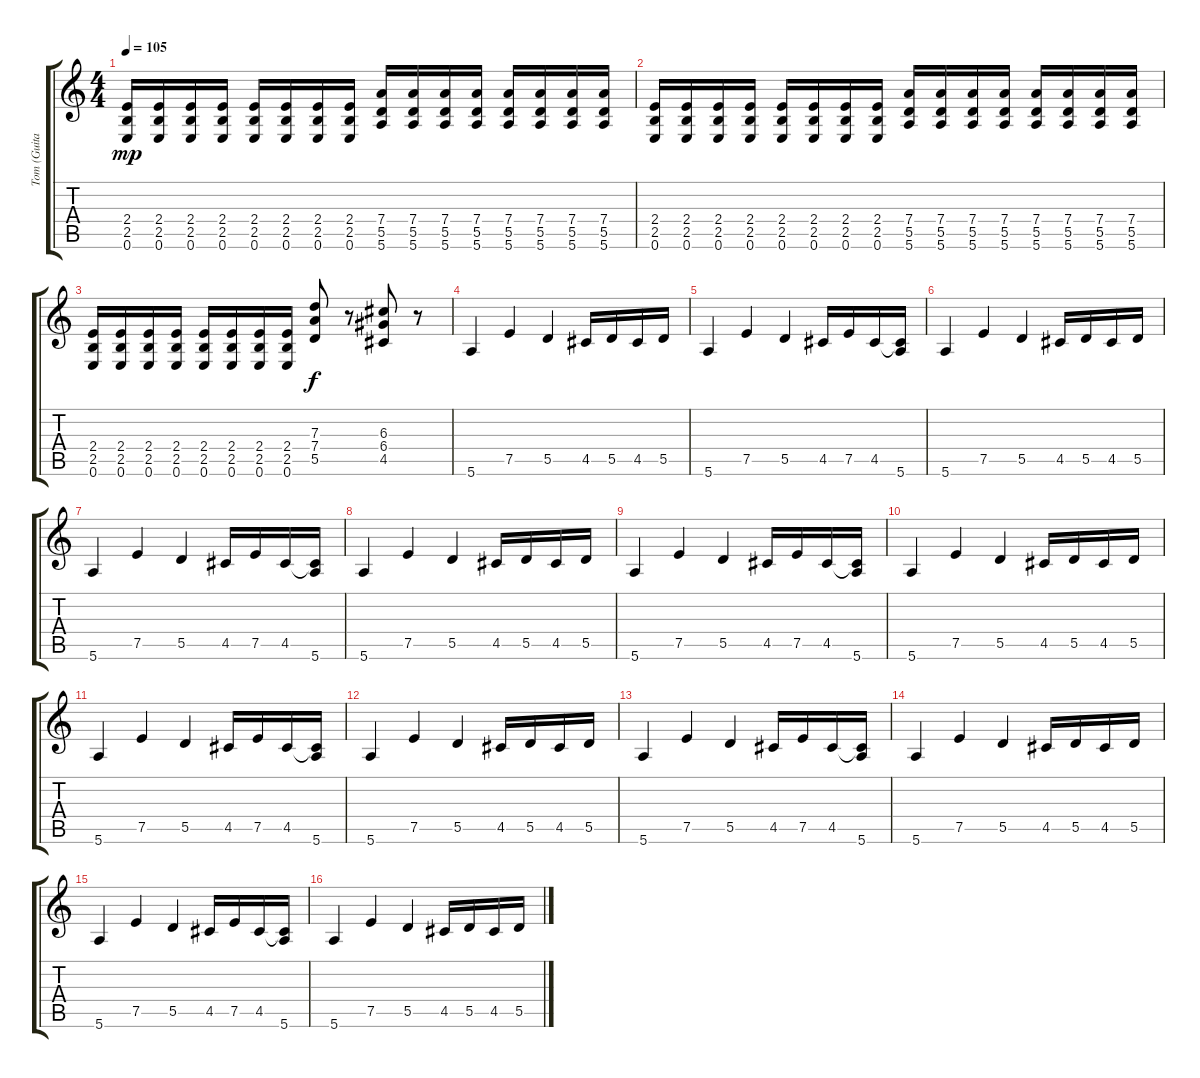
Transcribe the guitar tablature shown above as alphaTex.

\track ("Tom (Guitar)" "Tom (Guita") {instrument distortionguitar}
\staff {score tabs}
\tuning (E4 B3 G3 D3 A2 E2) {hide}
\ts (4 4)
\tempo 105
\clef g2
\ks c
(2.4 2.5 0.6).16{dy mp} (2.4 2.5 0.6).16 (2.4 2.5 0.6).16 (2.4 2.5 0.6).16 (2.4 2.5 0.6).16 (2.4 2.5 0.6).16 (2.4 2.5 0.6).16 (2.4 2.5 0.6).16 (7.4 5.5 5.6).16 (7.4 5.5 5.6).16 (7.4 5.5 5.6).16 (7.4 5.5 5.6).16 (7.4 5.5 5.6).16 (7.4 5.5 5.6).16 (7.4 5.5 5.6).16 (7.4 5.5 5.6).16 |
(2.4 2.5 0.6).16 (2.4 2.5 0.6).16 (2.4 2.5 0.6).16 (2.4 2.5 0.6).16 (2.4 2.5 0.6).16 (2.4 2.5 0.6).16 (2.4 2.5 0.6).16 (2.4 2.5 0.6).16 (7.4 5.5 5.6).16 (7.4 5.5 5.6).16 (7.4 5.5 5.6).16 (7.4 5.5 5.6).16 (7.4 5.5 5.6).16 (7.4 5.5 5.6).16 (7.4 5.5 5.6).16 (7.4 5.5 5.6).16 |
(2.4 2.5 0.6).16 (2.4 2.5 0.6).16 (2.4 2.5 0.6).16 (2.4 2.5 0.6).16 (2.4 2.5 0.6).16 (2.4 2.5 0.6).16 (2.4 2.5 0.6).16 (2.4 2.5 0.6).16 (7.3 7.4 5.5).8{dy f} r.8 (6.3 6.4 4.5).8 r.8 |
5.6.4 7.5.4 5.5.4 4.5.16 5.5.16 4.5.16 5.5.16 |
5.6.4 7.5.4 5.5.4 4.5.16 7.5.16 4.5.16 (4.5{t} 5.6).16 |
5.6.4 7.5.4 5.5.4 4.5.16 5.5.16 4.5.16 5.5.16 |
5.6.4 7.5.4 5.5.4 4.5.16 7.5.16 4.5.16 (4.5{t} 5.6).16 |
5.6.4 7.5.4 5.5.4 4.5.16 5.5.16 4.5.16 5.5.16 |
5.6.4 7.5.4 5.5.4 4.5.16 7.5.16 4.5.16 (4.5{t} 5.6).16 |
5.6.4 7.5.4 5.5.4 4.5.16 5.5.16 4.5.16 5.5.16 |
5.6.4 7.5.4 5.5.4 4.5.16 7.5.16 4.5.16 (4.5{t} 5.6).16 |
5.6.4 7.5.4 5.5.4 4.5.16 5.5.16 4.5.16 5.5.16 |
5.6.4 7.5.4 5.5.4 4.5.16 7.5.16 4.5.16 (4.5{t} 5.6).16 |
5.6.4 7.5.4 5.5.4 4.5.16 5.5.16 4.5.16 5.5.16 |
5.6.4 7.5.4 5.5.4 4.5.16 7.5.16 4.5.16 (4.5{t} 5.6).16 |
5.6.4 7.5.4 5.5.4 4.5.16 5.5.16 4.5.16 5.5.16
